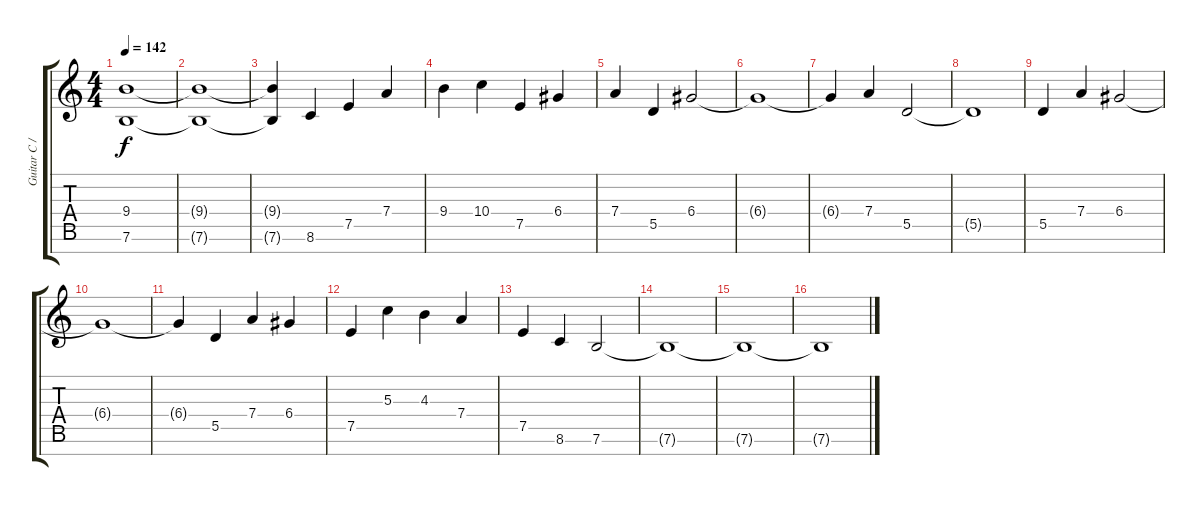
\track ("Guitar C / Lead" "Guitar C /") {instrument electricguitarjazz}
\staff {score tabs}
\tuning (E4 B3 G3 D3 A2 E2 B1) {hide}
\ts (4 4)
\tempo 142
\clef g2
\ks c
(9.4 7.6).1{dy f} |
(9.4{t} 7.6{t}).1 |
(9.4{t} 7.6{t}).4 8.6.4 7.5.4 7.4.4 |
9.4.4 10.4.4 7.5.4 6.4.4 |
7.4.4 5.5.4 6.4.2 |
6.4{t}.1 |
6.4{t}.4 7.4.4 5.5.2 |
5.5{t}.1 |
5.5.4 7.4.4 6.4.2 |
6.4{t}.1 |
6.4{t}.4 5.5.4 7.4.4 6.4.4 |
7.5.4 5.3.4 4.3.4 7.4.4 |
7.5.4 8.6.4 7.6.2 |
7.6{t}.1 |
7.6{t}.1 |
7.6{t}.1
